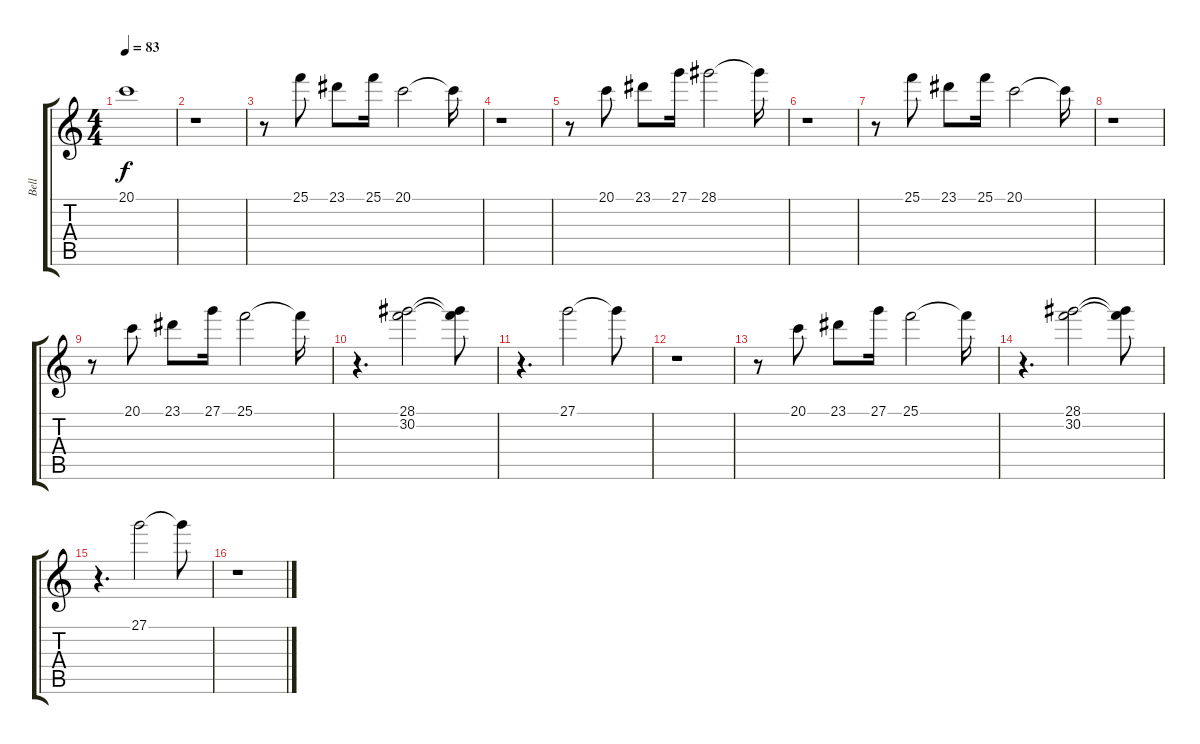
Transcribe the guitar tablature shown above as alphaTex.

\track ("Bell" "Bell") {instrument fx3crystal}
\staff {score tabs}
\tuning (E4 B3 G3 D3 A2 E2) {hide}
\ts (4 4)
\tempo 83
\clef g2
\ks c
20.1.1{dy f} |
r.1 |
r.8 25.1.8 23.1.8 25.1.16 20.1.2 20.1{t}.16 |
r.1 |
r.8 20.1.8 23.1.8 27.1.16 28.1.2 28.1{t}.16 |
r.1 |
r.8 25.1.8 23.1.8 25.1.16 20.1.2 20.1{t}.16 |
r.1 |
r.8 20.1.8 23.1.8 27.1.16 25.1.2 25.1{t}.16 |
r.4{d} (28.1 30.2).2 (28.1{t} 30.2{t}).8 |
r.4{d} 27.1.2 27.1{t}.8 |
r.1 |
r.8 20.1.8 23.1.8 27.1.16 25.1.2 25.1{t}.16 |
r.4{d} (28.1 30.2).2 (28.1{t} 30.2{t}).8 |
r.4{d} 27.1.2 27.1{t}.8 |
r.1
